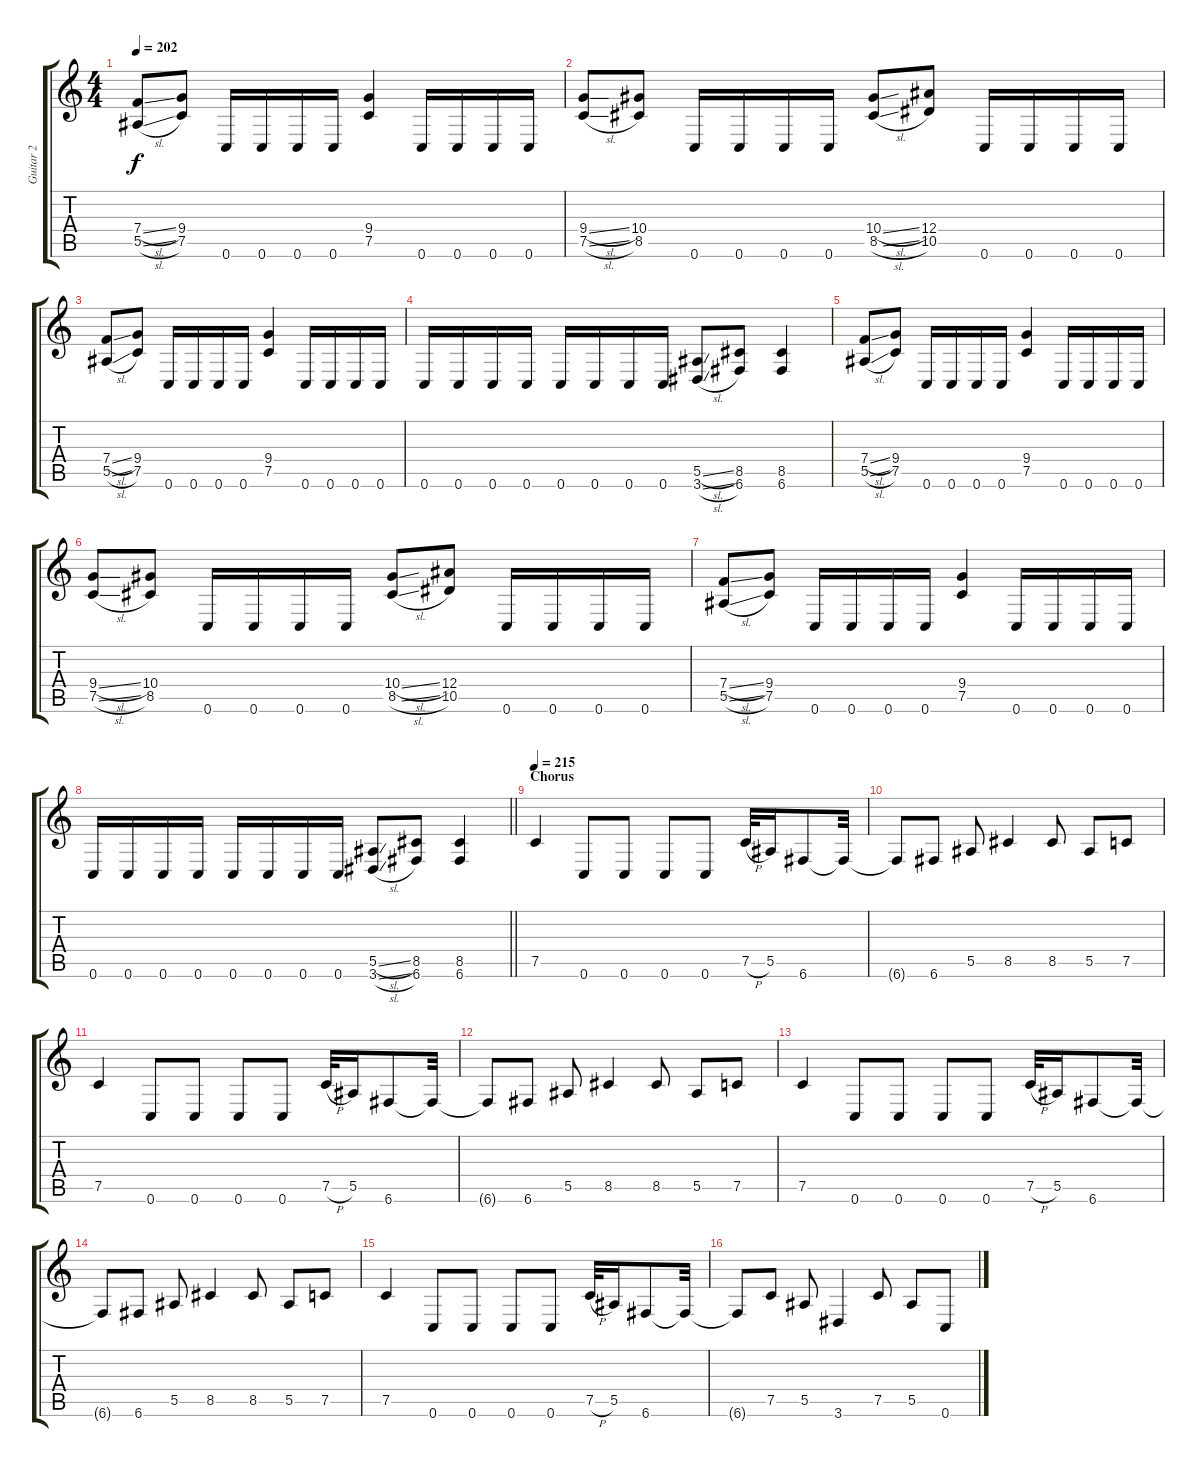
\track ("Guitar 2" "Guitar 2") {instrument overdrivenguitar}
\staff {score tabs}
\tuning (C4 G3 Eb3 Bb2 F2 C2) {hide}
\ts (4 4)
\tempo 202
\clef g2
\ks c
(7.4{sl} 5.5{sl}).8{dy f} (9.4 7.5).8 0.6.16 0.6.16 0.6.16 0.6.16 (9.4 7.5).4 0.6.16 0.6.16 0.6.16 0.6.16 |
(9.4{sl} 7.5{sl}).8 (10.4 8.5).8 0.6.16 0.6.16 0.6.16 0.6.16 (10.4{sl} 8.5{sl}).8 (12.4 10.5).8 0.6.16 0.6.16 0.6.16 0.6.16 |
(7.4{sl} 5.5{sl}).8 (9.4 7.5).8 0.6.16 0.6.16 0.6.16 0.6.16 (9.4 7.5).4 0.6.16 0.6.16 0.6.16 0.6.16 |
0.6.16 0.6.16 0.6.16 0.6.16 0.6.16 0.6.16 0.6.16 0.6.16 (5.5{sl} 3.6{sl}).8 (8.5 6.6).8 (8.5 6.6).4 |
(7.4{sl} 5.5{sl}).8 (9.4 7.5).8 0.6.16 0.6.16 0.6.16 0.6.16 (9.4 7.5).4 0.6.16 0.6.16 0.6.16 0.6.16 |
(9.4{sl} 7.5{sl}).8 (10.4 8.5).8 0.6.16 0.6.16 0.6.16 0.6.16 (10.4{sl} 8.5{sl}).8 (12.4 10.5).8 0.6.16 0.6.16 0.6.16 0.6.16 |
(7.4{sl} 5.5{sl}).8 (9.4 7.5).8 0.6.16 0.6.16 0.6.16 0.6.16 (9.4 7.5).4 0.6.16 0.6.16 0.6.16 0.6.16 |
\barLineRight lightlight
0.6.16 0.6.16 0.6.16 0.6.16 0.6.16 0.6.16 0.6.16 0.6.16 (5.5{sl} 3.6{sl}).8 (8.5 6.6).8 (8.5 6.6).4 |
\section ("" "Chorus")
\tempo 215
7.5.4 0.6.8 0.6.8 0.6.8 0.6.8 7.5{h}.32 5.5.16 6.6.8 6.6{t}.32 |
6.6{t}.8 6.6.8 5.5.8 8.5.4 8.5.8 5.5.8 7.5.8 |
7.5.4 0.6.8 0.6.8 0.6.8 0.6.8 7.5{h}.32 5.5.16 6.6.8 6.6{t}.32 |
6.6{t}.8 6.6.8 5.5.8 8.5.4 8.5.8 5.5.8 7.5.8 |
7.5.4 0.6.8 0.6.8 0.6.8 0.6.8 7.5{h}.32 5.5.16 6.6.8 6.6{t}.32 |
6.6{t}.8 6.6.8 5.5.8 8.5.4 8.5.8 5.5.8 7.5.8 |
7.5.4 0.6.8 0.6.8 0.6.8 0.6.8 7.5{h}.32 5.5.16 6.6.8 6.6{t}.32 |
6.6{t}.8 7.5.8 5.5.8 3.6.4 7.5.8 5.5.8 0.6.8
